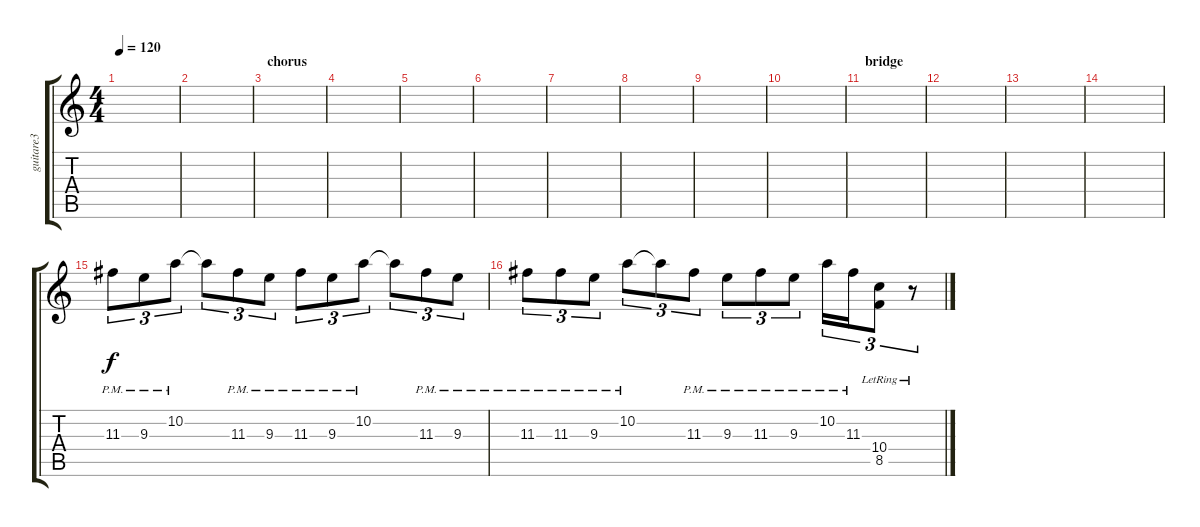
\track ("guitare3" "guitare3") {instrument distortionguitar}
\staff {score tabs}
\tuning (E4 B3 G3 D3 A2 E2) {hide}
\ts (4 4)
\tempo 120
\clef g2
\ks c
|
|
\section ("" "chorus")
|
|
|
|
|
|
|
|
\section ("" "bridge")
|
|
|
|
11.3{pm}.8{tu (3 2)} 9.3{pm}.8{tu (3 2)} 10.2{pm}.8{tu (3 2)} 10.2{t}.8{tu (3 2)} 11.3{pm}.8{tu (3 2)} 9.3{pm}.8{tu (3 2)} 11.3{pm}.8{tu (3 2)} 9.3{pm}.8{tu (3 2)} 10.2{pm}.8{tu (3 2)} 10.2{t}.8{tu (3 2)} 11.3{pm}.8{tu (3 2)} 9.3{pm}.8{tu (3 2)} |
11.3{pm}.8{tu (3 2)} 11.3{pm}.8{tu (3 2)} 9.3{pm}.8{tu (3 2)} 10.2{pm}.8{tu (3 2)} 10.2{t}.8{tu (3 2)} 11.3{pm}.8{tu (3 2)} 9.3{pm}.8{tu (3 2)} 11.3{pm}.8{tu (3 2)} 9.3{pm}.8{tu (3 2)} 10.2{pm}.16{tu (3 2)} 11.3{pm}.16{tu (3 2)} (10.4{lr} 8.5).8{tu (3 2)} r.8{tu (3 2)}
